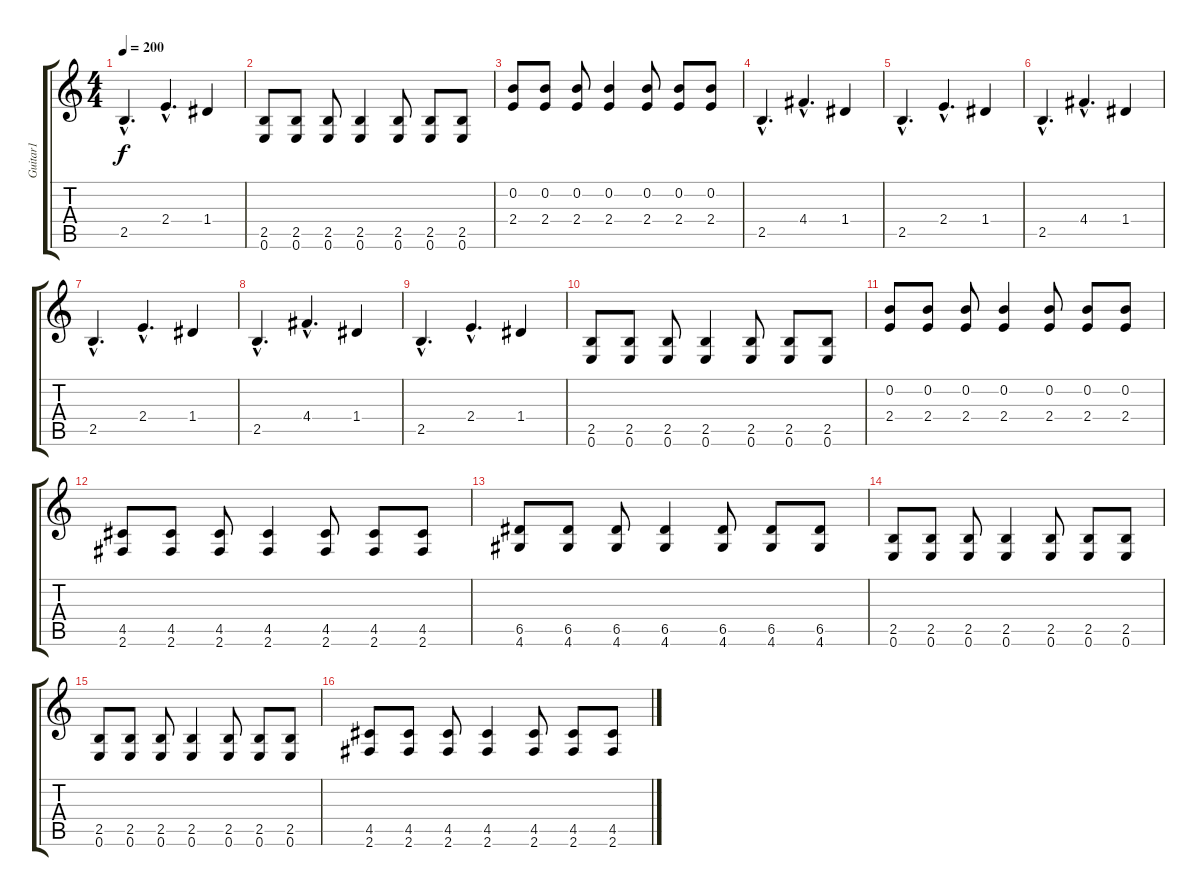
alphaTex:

\track ("Guitar1" "Guitar1") {instrument distortionguitar}
\staff {score tabs}
\tuning (E4 B3 G3 D3 A2 E2) {hide}
\ts (4 4)
\tempo 200
\clef g2
\ks c
2.5{hac}.4{d dy f} 2.4{hac}.4{d} 1.4.4 |
(2.5 0.6).8 (2.5 0.6).8 (2.5 0.6).8 (2.5 0.6).4 (2.5 0.6).8 (2.5 0.6).8 (2.5 0.6).8 |
(0.2 2.4).8 (0.2 2.4).8 (0.2 2.4).8 (0.2 2.4).4 (0.2 2.4).8 (0.2 2.4).8 (0.2 2.4).8 |
2.5{hac}.4{d} 4.4{hac}.4{d} 1.4.4 |
2.5{hac}.4{d} 2.4{hac}.4{d} 1.4.4 |
2.5{hac}.4{d} 4.4{hac}.4{d} 1.4.4 |
2.5{hac}.4{d} 2.4{hac}.4{d} 1.4.4 |
2.5{hac}.4{d} 4.4{hac}.4{d} 1.4.4 |
2.5{hac}.4{d} 2.4{hac}.4{d} 1.4.4 |
(2.5 0.6).8 (2.5 0.6).8 (2.5 0.6).8 (2.5 0.6).4 (2.5 0.6).8 (2.5 0.6).8 (2.5 0.6).8 |
(0.2 2.4).8 (0.2 2.4).8 (0.2 2.4).8 (0.2 2.4).4 (0.2 2.4).8 (0.2 2.4).8 (0.2 2.4).8 |
(4.5 2.6).8 (4.5 2.6).8 (4.5 2.6).8 (4.5 2.6).4 (4.5 2.6).8 (4.5 2.6).8 (4.5 2.6).8 |
(6.5 4.6).8 (6.5 4.6).8 (6.5 4.6).8 (6.5 4.6).4 (6.5 4.6).8 (6.5 4.6).8 (6.5 4.6).8 |
(2.5 0.6).8 (2.5 0.6).8 (2.5 0.6).8 (2.5 0.6).4 (2.5 0.6).8 (2.5 0.6).8 (2.5 0.6).8 |
(2.5 0.6).8 (2.5 0.6).8 (2.5 0.6).8 (2.5 0.6).4 (2.5 0.6).8 (2.5 0.6).8 (2.5 0.6).8 |
(4.5 2.6).8 (4.5 2.6).8 (4.5 2.6).8 (4.5 2.6).4 (4.5 2.6).8 (4.5 2.6).8 (4.5 2.6).8
